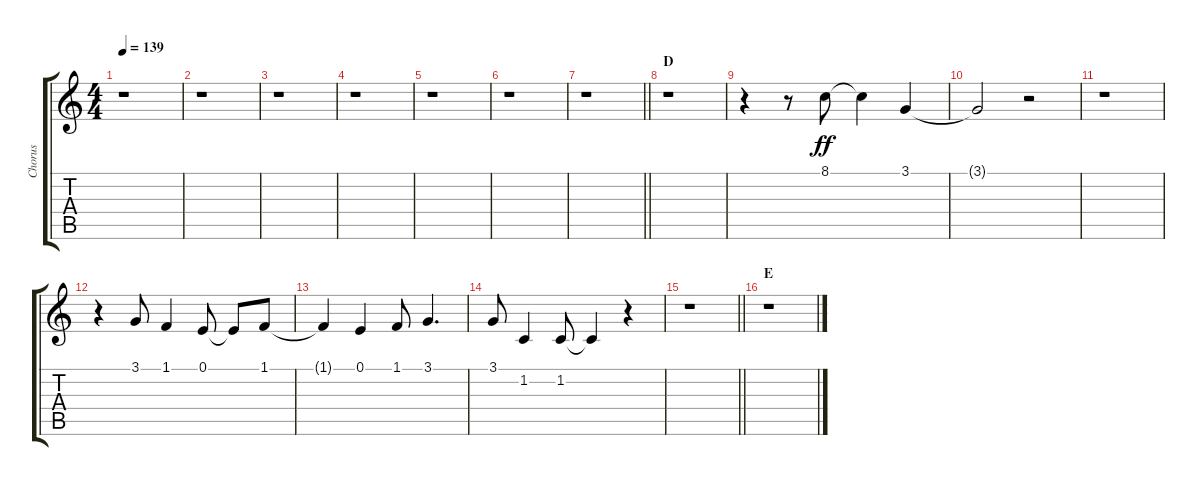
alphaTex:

\track ("Chorus" "Chorus") {instrument voiceoohs}
\staff {score tabs}
\tuning (E4 B3 G3 D3 A2 E2) {hide}
\ts (4 4)
\tempo 139
\clef g2
\ks aminor
r.1{dy ff} |
r.1 |
r.1 |
r.1 |
r.1 |
r.1 |
\barLineRight lightlight
r.1 |
\section ("" "D")
r.1 |
r.4 r.8 8.1.8 8.1{t}.4 3.1.4 |
3.1{t}.2 r.2 |
r.1 |
r.4 3.1.8 1.1.4 0.1.8 0.1{t}.8 1.1.8 |
1.1{t}.4 0.1.4 1.1.8 3.1.4{d} |
3.1.8 1.2.4 1.2.8 1.2{t}.4 r.4 |
\barLineRight lightlight
r.1 |
\section ("" "E")
r.1
